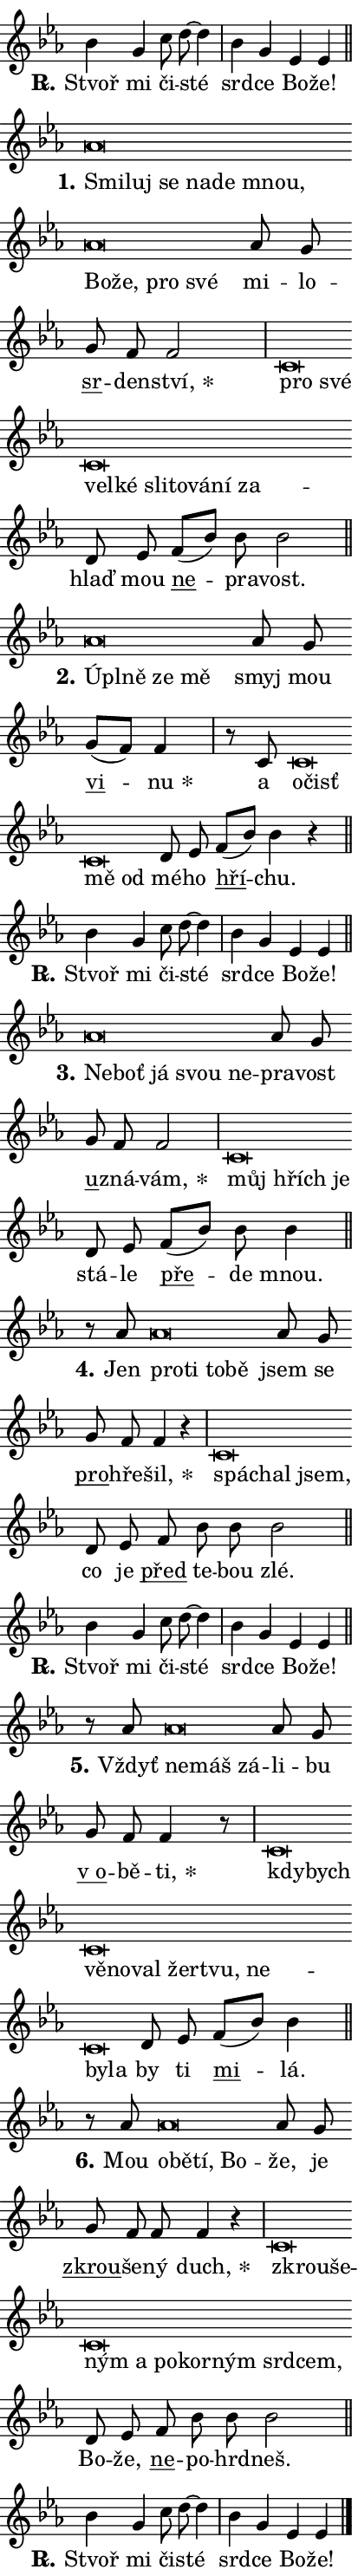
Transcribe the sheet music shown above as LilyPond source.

\version "2.24.0"
\header { tagline = "" }
\paper {
  indent = 0\cm
  top-margin = 0\cm
  right-margin = 0.13\cm % to fit lyric hyphens
  bottom-margin = 0\cm
  left-margin = 0\cm
  paper-width = 7\cm
  page-breaking = #ly:one-page-breaking
  system-system-spacing.basic-distance = #11
  score-system-spacing.basic-distance = #11
  ragged-last = ##f
}


%% Author: Thomas Morley
%% https://lists.gnu.org/archive/html/lilypond-user/2020-05/msg00002.html
#(define (line-position grob)
"Returns position of @var[grob} in current system:
   @code{'start}, if at first time-step
   @code{'end}, if at last time-step
   @code{'middle} otherwise
"
  (let* ((col (ly:item-get-column grob))
         (ln (ly:grob-object col 'left-neighbor))
         (rn (ly:grob-object col 'right-neighbor))
         (col-to-check-left (if (ly:grob? ln) ln col))
         (col-to-check-right (if (ly:grob? rn) rn col))
         (break-dir-left
           (and
             (ly:grob-property col-to-check-left 'non-musical #f)
             (ly:item-break-dir col-to-check-left)))
         (break-dir-right
           (and
             (ly:grob-property col-to-check-right 'non-musical #f)
             (ly:item-break-dir col-to-check-right))))
        (cond ((eqv? 1 break-dir-left) 'start)
              ((eqv? -1 break-dir-right) 'end)
              (else 'middle))))

#(define (tranparent-at-line-position vctor)
  (lambda (grob)
  "Relying on @code{line-position} select the relevant enry from @var{vctor}.
Used to determine transparency,"
    (case (line-position grob)
      ((end) (not (vector-ref vctor 0)))
      ((middle) (not (vector-ref vctor 1)))
      ((start) (not (vector-ref vctor 2))))))

noteHeadBreakVisibility =
#(define-music-function (break-visibility)(vector?)
"Makes @code{NoteHead}s transparent relying on @var{break-visibility}"
#{
  \override NoteHead.transparent =
    #(tranparent-at-line-position break-visibility)
#})

#(define delete-ledgers-for-transparent-note-heads
  (lambda (grob)
    "Reads whether a @code{NoteHead} is transparent.
If so this @code{NoteHead} is removed from @code{'note-heads} from
@var{grob}, which is supposed to be @code{LedgerLineSpanner}.
As a result ledgers are not printed for this @code{NoteHead}"
    (let* ((nhds-array (ly:grob-object grob 'note-heads))
           (nhds-list
             (if (ly:grob-array? nhds-array)
                 (ly:grob-array->list nhds-array)
                 '()))
           ;; Relies on the transparent-property being done before
           ;; Staff.LedgerLineSpanner.after-line-breaking is executed.
           ;; This is fragile ...
           (to-keep
             (remove
               (lambda (nhd)
                 (ly:grob-property nhd 'transparent #f))
               nhds-list)))
      ;; TODO find a better method to iterate over grob-arrays, similiar
      ;; to filter/remove etc for lists
      ;; For now rebuilt from scratch
      (set! (ly:grob-object grob 'note-heads)  '())
      (for-each
        (lambda (nhd)
          (ly:pointer-group-interface::add-grob grob 'note-heads nhd))
        to-keep))))

squashNotes = {
  \override NoteHead.X-extent = #'(-0.2 . 0.2)
  \override NoteHead.Y-extent = #'(-0.75 . 0)
  \override NoteHead.stencil =
    #(lambda (grob)
       (let ((pos (ly:grob-property grob 'staff-position)))
         (begin
           (if (< pos -7) (display "ERROR: Lower brevis then expected\n") (display ""))
           (if (<= pos -6) ly:text-interface::print ly:note-head::print))))
}
unSquashNotes = {
  \revert NoteHead.X-extent
  \revert NoteHead.Y-extent
  \revert NoteHead.stencil
}

hideNotes = \noteHeadBreakVisibility #begin-of-line-visible
unHideNotes = \noteHeadBreakVisibility #all-visible

% work-around for resetting accidentals
% https://lilypond.org/doc/v2.23/Documentation/notation/displaying-rhythms#unmetered-music
cadenzaMeasure = {
  \cadenzaOff
  \partial 1024 s1024
  \cadenzaOn
}

#(define-markup-command (accent layout props text) (markup?)
  "Underline accented syllable"
  (interpret-markup layout props
    #{\markup \override #'(offset . 4.3) \underline { #text }#}))

responsum = \markup \concat {
  "R" \hspace #-1.05 \path #0.1 #'((moveto 0 0.07) (lineto 0.9 0.8)) \hspace #0.05 "."
}

spaceSize = #0.6828661417322834 % exact space size for TeX Gyre Schola

\layout {
  \context {
    \Staff
    \remove "Time_signature_engraver"
    \override LedgerLineSpanner.after-line-breaking = #delete-ledgers-for-transparent-note-heads
  }
  \context {
    \Lyrics {
      \override LyricSpace.minimum-distance = \spaceSize
      \override LyricText.font-name = #"TeX Gyre Schola"
      \override LyricText.font-size = 1
      \override StanzaNumber.font-name = #"TeX Gyre Schola Bold"
      \override StanzaNumber.font-size = 1
    }
  }
  \context {
    \Score 
    \override NoteHead.text =
      #(lambda (grob) 
        (let ((pos (ly:grob-property grob 'staff-position)))
          #{\markup {
            \combine
              \halign #-0.55 \raise #(if (= pos -6) 0 0.5) \override #'(thickness . 2) \draw-line #'(3.2 . 0)
              \musicglyph "noteheads.sM1"
          }#}))
  }
}

% magnetic-lyrics.ily
%
%   written by
%     Jean Abou Samra <jean@abou-samra.fr>
%     Werner Lemberg <wl@gnu.org>
%
%   adapted by
%     Jiri Hon <jiri.hon@gmail.com>
%
% Version 2022-Apr-15

% https://www.mail-archive.com/lilypond-user@gnu.org/msg149350.html

#(define (Left_hyphen_pointer_engraver context)
   "Collect syllable-hyphen-syllable occurrences in lyrics and store
them in properties.  This engraver only looks to the left.  For
example, if the lyrics input is @code{foo -- bar}, it does the
following.

@itemize @bullet
@item
Set the @code{text} property of the @code{LyricHyphen} grob between
@q{foo} and @q{bar} to @code{foo}.

@item
Set the @code{left-hyphen} property of the @code{LyricText} grob with
text @q{foo} to the @code{LyricHyphen} grob between @q{foo} and
@q{bar}.
@end itemize

Use this auxiliary engraver in combination with the
@code{lyric-@/text::@/apply-@/magnetic-@/offset!} hook."
   (let ((hyphen #f)
         (text #f))
     (make-engraver
      (acknowledgers
       ((lyric-syllable-interface engraver grob source-engraver)
        (set! text grob)))
      (end-acknowledgers
       ((lyric-hyphen-interface engraver grob source-engraver)
        ;(when (not (grob::has-interface grob 'lyric-space-interface))
          (set! hyphen grob)));)
      ((stop-translation-timestep engraver)
       (when (and text hyphen)
         (ly:grob-set-object! text 'left-hyphen hyphen))
       (set! text #f)
       (set! hyphen #f)))))

#(define (lyric-text::apply-magnetic-offset! grob)
   "If the space between two syllables is less than the value in
property @code{LyricText@/.details@/.squash-threshold}, move the right
syllable to the left so that it gets concatenated with the left
syllable.

Use this function as a hook for
@code{LyricText@/.after-@/line-@/breaking} if the
@code{Left_@/hyphen_@/pointer_@/engraver} is active."
   (let ((hyphen (ly:grob-object grob 'left-hyphen #f)))
     (when hyphen
       (let ((left-text (ly:spanner-bound hyphen LEFT)))
         (when (grob::has-interface left-text 'lyric-syllable-interface)
           (let* ((common (ly:grob-common-refpoint grob left-text X))
                  (this-x-ext (ly:grob-extent grob common X))
                  (left-x-ext
                   (begin
                     ;; Trigger magnetism for left-text.
                     (ly:grob-property left-text 'after-line-breaking)
                     (ly:grob-extent left-text common X)))
                  ;; `delta` is the gap width between two syllables.
                  (delta (- (interval-start this-x-ext)
                            (interval-end left-x-ext)))
                  (details (ly:grob-property grob 'details))
                  (threshold (assoc-get 'squash-threshold details 0.2)))
             (when (< delta threshold)
               (let* (;; We have to manipulate the input text so that
                      ;; ligatures crossing syllable boundaries are not
                      ;; disabled.  For languages based on the Latin
                      ;; script this is essentially a beautification.
                      ;; However, for non-Western scripts it can be a
                      ;; necessity.
                      (lt (ly:grob-property left-text 'text))
                      (rt (ly:grob-property grob 'text))
                      (is-space (grob::has-interface hyphen 'lyric-space-interface))
                      (space (if is-space " " ""))
                      (extra-delta (if is-space spaceSize 0))
                      ;; Append new syllable.
                      (ltrt-space (if (and (string? lt) (string? rt))
                                (string-append lt space rt)
                                (make-concat-markup (list lt space rt))))
                      ;; Right-align `ltrt` to the right side.
                      (ltrt-space-markup (grob-interpret-markup
                               grob
                               (make-translate-markup
                                (cons (interval-length this-x-ext) 0)
                                (make-right-align-markup ltrt-space)))))
                 (begin
                   ;; Don't print `left-text`.
                   (ly:grob-set-property! left-text 'stencil #f)
                   ;; Set text and stencil (which holds all collected
                   ;; syllables so far) and shift it to the left.
                   (ly:grob-set-property! grob 'text ltrt-space)
                   (ly:grob-set-property! grob 'stencil ltrt-space-markup)
                   (ly:grob-translate-axis! grob (- (- delta extra-delta)) X))))))))))


#(define (lyric-hyphen::displace-bounds-first grob)
   ;; Make very sure this callback isn't triggered too early.
   (let ((left (ly:spanner-bound grob LEFT))
         (right (ly:spanner-bound grob RIGHT)))
     (ly:grob-property left 'after-line-breaking)
     (ly:grob-property right 'after-line-breaking)
     (ly:lyric-hyphen::print grob)))

squashThreshold = #0.4

\layout {
  \context {
    \Lyrics
    \consists #Left_hyphen_pointer_engraver
    \override LyricText.after-line-breaking =
      #lyric-text::apply-magnetic-offset!
    \override LyricHyphen.stencil = #lyric-hyphen::displace-bounds-first
    \override LyricText.details.squash-threshold = \squashThreshold
    \override LyricHyphen.minimum-distance = 0
    \override LyricHyphen.minimum-length = \squashThreshold
  }
}

squashText = \override LyricText.details.squash-threshold = 9999
unSquashText = \override LyricText.details.squash-threshold = \squashThreshold

leftText = \override LyricText.self-alignment-X = #LEFT
unLeftText = \revert LyricText.self-alignment-X

starOffset = #(lambda (grob) 
                (let ((x_offset (ly:self-alignment-interface::aligned-on-x-parent grob)))
                  (if (= x_offset 0) 0 (+ x_offset 1.2))))

star = #(define-music-function (syllable)(string?)
"Append star separator at the end of a syllable"
#{
  \once \override LyricText.X-offset = #starOffset
  \lyricmode { \markup {
    #syllable
    \override #'((font-name . "TeX Gyre Schola Bold")) \hspace #0.2 \lower #0.65 \larger "*"
  } }
#})

starAccent = #(define-music-function (syllable)(string?)
"Append star separator at the end of a syllable and make accent"
#{
  \once \override LyricText.X-offset = #starOffset
  \lyricmode { \markup {
    \accent #syllable
    \override #'((font-name . "TeX Gyre Schola Bold")) \hspace #0.2 \lower #0.65 \larger "*"
  } }
#})

breath = #(define-music-function (syllable)(string?)
"Append breathing indicator at the end of a syllable"
#{
  \lyricmode { \markup { #syllable "+" } }
#})

optionalBreath = #(define-music-function (syllable)(string?)
"Append optional breathing indicator at the end of a syllable"
#{
  \lyricmode { \markup { #syllable "(+)" } }
#})


\score {
    <<
        \new Voice = "melody" { \cadenzaOn \key es \major \relative { bes'4 g c8 d8~ d4 \cadenzaMeasure \bar "|" bes4 g \bar "" es es \cadenzaMeasure \bar "||" \break } }
        \new Lyrics \lyricsto "melody" { \lyricmode { \set stanza = \responsum
Stvoř mi či -- sté srd -- ce Bo -- že! } }
    >>
    \layout {}
}

\score {
    <<
        \new Voice = "melody" { \cadenzaOn \key es \major \relative { \squashNotes as'\breve*1/16 \hideNotes \breve*1/16 \bar "" \breve*1/16 \bar "" \breve*1/16 \bar "" \breve*1/16 \bar "" \breve*1/16 \bar "" \breve*1/16 \bar "" \breve*1/16 \bar "" \breve*1/16 \breve*1/16 \bar "" \unHideNotes \unSquashNotes as8 g \bar "" g f f2 \cadenzaMeasure \bar "|" \squashNotes c\breve*1/16 \hideNotes \breve*1/16 \bar "" \breve*1/16 \bar "" \breve*1/16 \bar "" \breve*1/16 \bar "" \breve*1/16 \bar "" \breve*1/16 \bar "" \breve*1/16 \breve*1/16 \bar "" \unHideNotes \unSquashNotes d8 es \bar "" f[( bes)] bes bes2 \cadenzaMeasure \bar "||" \break } }
        \new Lyrics \lyricsto "melody" { \lyricmode { \set stanza = "1."
\leftText Smi -- \squashText luj se na -- de mnou, Bo -- že, pro své \unLeftText \unSquashText mi -- lo -- \markup \accent sr -- den -- \star ství, \leftText pro \squashText své vel -- ké sli -- to -- vá -- ní za -- \unLeftText \unSquashText hlaď mou \markup \accent ne -- pra -- vost. } }
    >>
    \layout {}
}

\score {
    <<
        \new Voice = "melody" { \cadenzaOn \key es \major \relative { \squashNotes as'\breve*1/16 \hideNotes \breve*1/16 \bar "" \breve*1/16 \breve*1/16 \bar "" \unHideNotes \unSquashNotes as8 g \bar "" g[( f)] f4 \cadenzaMeasure \bar "|" r8 c \squashNotes c\breve*1/16 \hideNotes \breve*1/16 \bar "" \breve*1/16 \breve*1/16 \bar "" \unHideNotes \unSquashNotes d8 es \bar "" f[( bes)] bes4 r \cadenzaMeasure \bar "||" \break } }
        \new Lyrics \lyricsto "melody" { \lyricmode { \set stanza = "2."
\leftText Úpl -- \squashText ně ze mě \unLeftText \unSquashText smyj mou \markup \accent vi -- \star nu a \leftText o -- \squashText čisť mě od \unLeftText \unSquashText mé -- ho \markup \accent hří -- chu. } }
    >>
    \layout {}
}

\score {
    <<
        \new Voice = "melody" { \cadenzaOn \key es \major \relative { bes'4 g c8 d8~ d4 \cadenzaMeasure \bar "|" bes4 g \bar "" es es \cadenzaMeasure \bar "||" \break } }
        \new Lyrics \lyricsto "melody" { \lyricmode { \set stanza = \responsum
Stvoř mi či -- sté srd -- ce Bo -- že! } }
    >>
    \layout {}
}

\score {
    <<
        \new Voice = "melody" { \cadenzaOn \key es \major \relative { \squashNotes as'\breve*1/16 \hideNotes \breve*1/16 \bar "" \breve*1/16 \bar "" \breve*1/16 \breve*1/16 \bar "" \unHideNotes \unSquashNotes as8 g \bar "" g f f2 \cadenzaMeasure \bar "|" \squashNotes c\breve*1/16 \hideNotes \breve*1/16 \breve*1/16 \bar "" \unHideNotes \unSquashNotes d8 es \bar "" f[( bes)] bes bes4 \cadenzaMeasure \bar "||" \break } }
        \new Lyrics \lyricsto "melody" { \lyricmode { \set stanza = "3."
\leftText Ne -- \squashText boť já svou ne -- \unLeftText \unSquashText pra -- vost \markup \accent u -- zná -- \star vám, \leftText můj \squashText hřích je \unLeftText \unSquashText stá -- le \markup \accent pře -- de mnou. } }
    >>
    \layout {}
}

\score {
    <<
        \new Voice = "melody" { \cadenzaOn \key es \major \relative { r8 as' \squashNotes as\breve*1/16 \hideNotes \breve*1/16 \bar "" \breve*1/16 \breve*1/16 \bar "" \unHideNotes \unSquashNotes as8 g \bar "" g f f4 r \cadenzaMeasure \bar "|" \squashNotes c\breve*1/16 \hideNotes \breve*1/16 \breve*1/16 \bar "" \unHideNotes \unSquashNotes d8 es \bar "" f bes bes bes2 \cadenzaMeasure \bar "||" \break } }
        \new Lyrics \lyricsto "melody" { \lyricmode { \set stanza = "4."
Jen \leftText pro -- \squashText ti to -- bě \unLeftText \unSquashText jsem se \markup \accent pro -- hře -- \star šil, \leftText spá -- \squashText chal jsem, \unLeftText \unSquashText co je \markup \accent před te -- bou zlé. } }
    >>
    \layout {}
}

\score {
    <<
        \new Voice = "melody" { \cadenzaOn \key es \major \relative { bes'4 g c8 d8~ d4 \cadenzaMeasure \bar "|" bes4 g \bar "" es es \cadenzaMeasure \bar "||" \break } }
        \new Lyrics \lyricsto "melody" { \lyricmode { \set stanza = \responsum
Stvoř mi či -- sté srd -- ce Bo -- že! } }
    >>
    \layout {}
}

\score {
    <<
        \new Voice = "melody" { \cadenzaOn \key es \major \relative { r8 as' \squashNotes as\breve*1/16 \hideNotes \breve*1/16 \breve*1/16 \bar "" \unHideNotes \unSquashNotes as8 g \bar "" g f f4 r8 \cadenzaMeasure \bar "|" \squashNotes c\breve*1/16 \hideNotes \breve*1/16 \bar "" \breve*1/16 \bar "" \breve*1/16 \bar "" \breve*1/16 \bar "" \breve*1/16 \bar "" \breve*1/16 \bar "" \breve*1/16 \bar "" \breve*1/16 \breve*1/16 \bar "" \unHideNotes \unSquashNotes d8 es \bar "" f[( bes)] bes4 \cadenzaMeasure \bar "||" \break } }
        \new Lyrics \lyricsto "melody" { \lyricmode { \set stanza = "5."
Vždyť \leftText ne -- \squashText máš zá -- \unLeftText \unSquashText li -- bu \markup \accent "v o" -- bě -- \star ti, \leftText kdy -- \squashText bych vě -- no -- val žer -- tvu, ne -- by -- la \unLeftText \unSquashText by ti \markup \accent mi -- lá. } }
    >>
    \layout {}
}

\score {
    <<
        \new Voice = "melody" { \cadenzaOn \key es \major \relative { r8 as' \squashNotes as\breve*1/16 \hideNotes \breve*1/16 \bar "" \breve*1/16 \breve*1/16 \bar "" \unHideNotes \unSquashNotes as8 g \bar "" g f f f4 r \cadenzaMeasure \bar "|" \squashNotes c\breve*1/16 \hideNotes \breve*1/16 \bar "" \breve*1/16 \bar "" \breve*1/16 \bar "" \breve*1/16 \bar "" \breve*1/16 \bar "" \breve*1/16 \bar "" \breve*1/16 \breve*1/16 \bar "" \unHideNotes \unSquashNotes d8 es \bar "" f bes bes bes2 \cadenzaMeasure \bar "||" \break } }
        \new Lyrics \lyricsto "melody" { \lyricmode { \set stanza = "6."
Mou \leftText o -- \squashText bě -- tí, Bo -- \unLeftText \unSquashText že, je \markup \accent zkrou -- še -- ný \star duch, \leftText zkrou -- \squashText še -- ným a po -- kor -- ným srd -- cem, \unLeftText \unSquashText Bo -- že, \markup \accent ne -- po -- hrd -- neš. } }
    >>
    \layout {}
}

\score {
    <<
        \new Voice = "melody" { \cadenzaOn \key es \major \relative { bes'4 g c8 d8~ d4 \cadenzaMeasure \bar "|" bes4 g \bar "" es es \cadenzaMeasure \bar "||" \break } \bar "|." }
        \new Lyrics \lyricsto "melody" { \lyricmode { \set stanza = \responsum
Stvoř mi či -- sté srd -- ce Bo -- že! } }
    >>
    \layout {}
}
